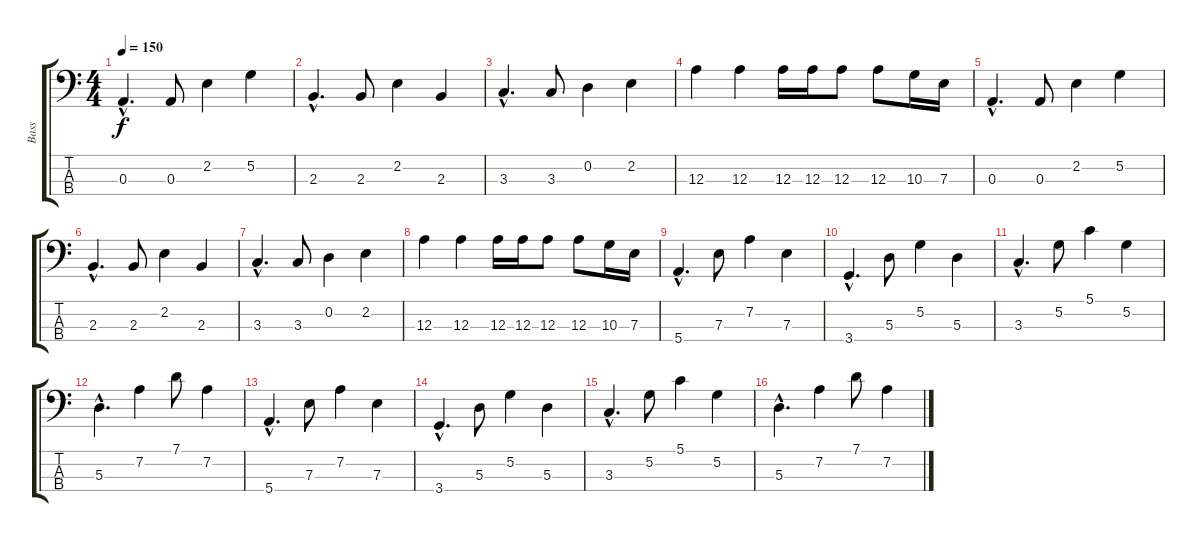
\track ("Bass" "Bass") {instrument electricbasspick}
\staff {score tabs}
\tuning (G2 D2 A1 E1) {hide}
\ts (4 4)
\tempo 150
\clef f4
\ks c
0.3{hac}.4{d dy f} 0.3.8 2.2.4 5.2.4 |
2.3{hac}.4{d} 2.3.8 2.2.4 2.3.4 |
3.3{hac}.4{d} 3.3.8 0.2.4 2.2.4 |
12.3.4 12.3.4 12.3.16 12.3.16 12.3.8 12.3.8 10.3.16 7.3.16 |
0.3{hac}.4{d} 0.3.8 2.2.4 5.2.4 |
2.3{hac}.4{d} 2.3.8 2.2.4 2.3.4 |
3.3{hac}.4{d} 3.3.8 0.2.4 2.2.4 |
12.3.4 12.3.4 12.3.16 12.3.16 12.3.8 12.3.8 10.3.16 7.3.16 |
5.4{hac}.4{d} 7.3.8 7.2.4 7.3.4 |
3.4{hac}.4{d} 5.3.8 5.2.4 5.3.4 |
3.3{hac}.4{d} 5.2.8 5.1.4 5.2.4 |
5.3{hac}.4{d} 7.2.4 7.1.8 7.2.4 |
5.4{hac}.4{d} 7.3.8 7.2.4 7.3.4 |
3.4{hac}.4{d} 5.3.8 5.2.4 5.3.4 |
3.3{hac}.4{d} 5.2.8 5.1.4 5.2.4 |
5.3{hac}.4{d} 7.2.4 7.1.8 7.2.4
